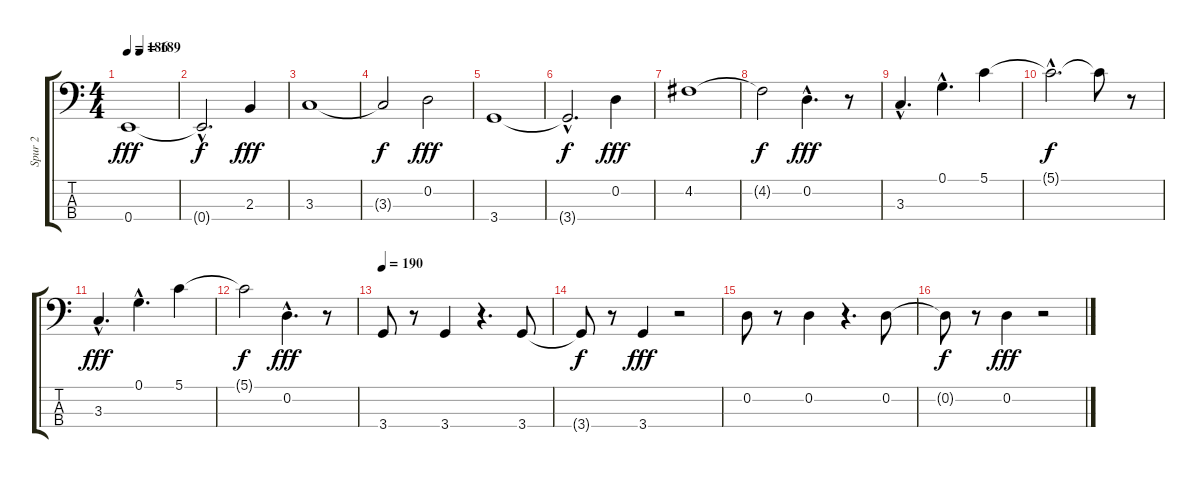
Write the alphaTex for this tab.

\track ("Spur 2" "Spur 2") {instrument electricbassfinger}
\staff {score tabs}
\tuning (G2 D2 A1 E1) {hide}
\ts (4 4)
\tempo 186
\tempo (189 0.25)
\clef f4
\ks c
0.4.1{dy fff} |
0.4{hac t}.2{d dy f} 2.3.4{dy fff} |
3.3.1 |
3.3{t}.2{dy f} 0.2.2{dy fff} |
3.4.1 |
3.4{hac t}.2{d dy f} 0.2.4{dy fff} |
4.2.1 |
4.2{t}.2{dy f} 0.2{hac}.4{d dy fff} r.8 |
3.3{hac}.4{d} 0.1{hac}.4{d} 5.1.4 |
5.1{hac t}.2{d dy f} 5.1{t}.8 r.8 |
3.3{hac}.4{d dy fff} 0.1{hac}.4{d} 5.1.4 |
5.1{t}.2{dy f} 0.2{hac}.4{d dy fff} r.8 |
\tempo 190
3.4.8 r.8 3.4.4 r.4{d} 3.4.8 |
3.4{t}.8{dy f} r.8 3.4.4{dy fff} r.2 |
0.2.8 r.8 0.2.4 r.4{d} 0.2.8 |
0.2{t}.8{dy f} r.8 0.2.4{dy fff} r.2
